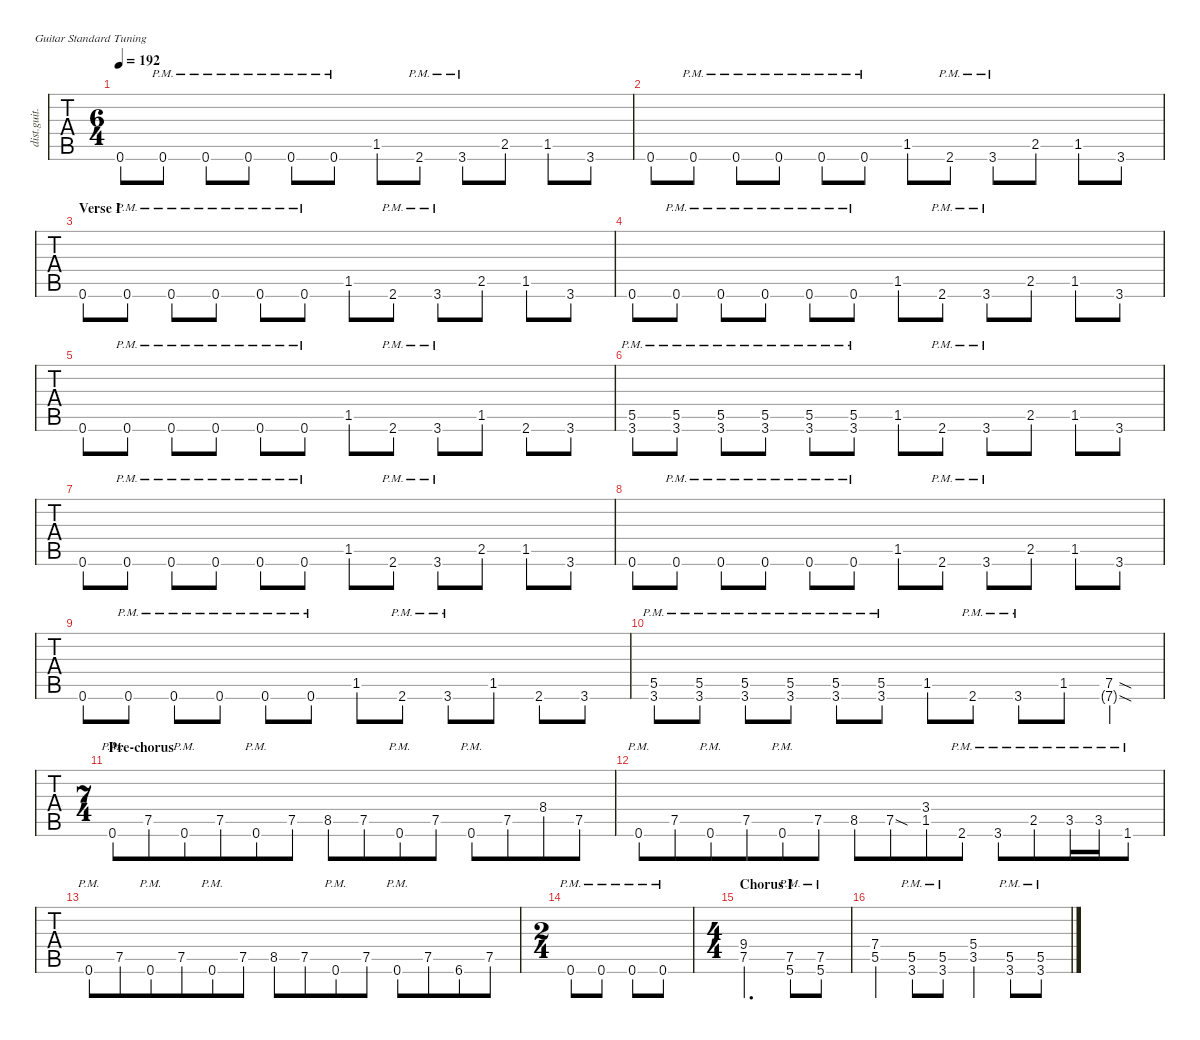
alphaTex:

\defaultSystemsLayout 4
\hideDynamics
\bracketExtendMode nobrackets
\otherSystemsTrackNameOrientation horizontal
\track ("Rhythm Guitar (James)" "dist.guit.") {defaultSystemsLayout 4 multiBarRest instrument distortionguitar}
\staff {tabs}
\tuning (E4 B3 G3 D3 A2 E2)
\ts (6 4)
\tempo 192
\clef g2
\scale
0.955854
\ks c
0.6.8{dy mf} 0.6{pm}.8 0.6{pm}.8 0.6{pm}.8 0.6{pm}.8 0.6{pm}.8 1.5{acc #}.8 2.6{pm acc #}.8 3.6{pm}.8 2.5.8 1.5{acc #}.8 3.6.8 |
\scale
0.973538 0.6.8 0.6{pm}.8 0.6{pm}.8 0.6{pm}.8 0.6{pm}.8 0.6{pm}.8 1.5{acc #}.8 2.6{pm acc #}.8 3.6{pm}.8 2.5.8 1.5{acc #}.8 3.6.8 |
\section ("" "Verse I")
\scale
1.06666 0.6.8 0.6{pm}.8 0.6{pm}.8 0.6{pm}.8 0.6{pm}.8 0.6{pm}.8 1.5{acc #}.8 2.6{pm acc #}.8 3.6{pm}.8 2.5.8 1.5{acc #}.8 3.6.8 |
\scale
0.977779 0.6.8 0.6{pm}.8 0.6{pm}.8 0.6{pm}.8 0.6{pm}.8 0.6{pm}.8 1.5{acc #}.8 2.6{pm acc #}.8 3.6{pm}.8 2.5.8 1.5{acc #}.8 3.6.8 |
\scale
0.977779 0.6.8 0.6{pm}.8 0.6{pm}.8 0.6{pm}.8 0.6{pm}.8 0.6{pm}.8 1.5{acc #}.8 2.6{pm acc #}.8 3.6{pm}.8 1.5{acc #}.8 2.6{acc #}.8 3.6.8 |
\scale
0.977779 (3.6{pm} 5.5{pm}).8 (3.6{pm} 5.5{pm}).8 (3.6{pm} 5.5{pm}).8 (3.6{pm} 5.5{pm}).8 (3.6{pm} 5.5{pm}).8 (3.6{pm} 5.5{pm}).8 1.5{acc #}.8 2.6{pm acc #}.8 3.6{pm}.8 2.5.8 1.5{acc #}.8 3.6.8 |
\scale
1.06666 0.6.8 0.6{pm}.8 0.6{pm}.8 0.6{pm}.8 0.6{pm}.8 0.6{pm}.8 1.5{acc #}.8 2.6{pm acc #}.8 3.6{pm}.8 2.5.8 1.5{acc #}.8 3.6.8 |
\scale
0.977779 0.6.8 0.6{pm}.8 0.6{pm}.8 0.6{pm}.8 0.6{pm}.8 0.6{pm}.8 1.5{acc #}.8 2.6{pm acc #}.8 3.6{pm}.8 2.5.8 1.5{acc #}.8 3.6.8 |
\scale
0.977779 0.6.8 0.6{pm}.8 0.6{pm}.8 0.6{pm}.8 0.6{pm}.8 0.6{pm}.8 1.5{acc #}.8 2.6{pm acc #}.8 3.6{pm}.8 1.5{acc #}.8 2.6{acc #}.8 3.6.8 |
\scale
0.977779 (3.6{pm} 5.5{pm}).8 (3.6{pm} 5.5{pm}).8 (3.6{pm} 5.5{pm}).8 (3.6{pm} 5.5{pm}).8 (3.6{pm} 5.5{pm}).8 (3.6{pm} 5.5{pm}).8 1.5{acc #}.8 2.6{pm acc #}.8 3.6{pm}.8 1.5{acc #}.8 (7.5{sod} 7.6{sod g}).4 |
\ts (7 4)
\beaming (8 6 4 4)
\section ("" "Pre-chorus")
\scale
1.10035 0.6{pm}.8 7.5.8 0.6{pm}.8 7.5.8 0.6{pm}.8 7.5.8 8.5.8 7.5.8 0.6{pm}.8 7.5.8 0.6{pm}.8 7.5.8 8.4{acc #}.8 7.5.8 |
\scale
0.941456 0.6{pm}.8 7.5.8 0.6{pm}.8 7.5.8 0.6{pm}.8 7.5.8 8.5.8 7.5{sod}.8 (1.5{acc #} 3.4).8 2.6{pm acc #}.8 3.6{pm}.8 2.5{pm}.8 3.5{pm}.16 3.5{pm}.16 1.6{pm}.8 |
\scale
0.941456 0.6{pm}.8 7.5.8 0.6{pm}.8 7.5.8 0.6{pm}.8 7.5.8 8.5.8 7.5.8 0.6{pm}.8 7.5.8 0.6{pm}.8 7.5.8 6.6{acc #}.8 7.5.8 |
\ts (2 4)
\beaming (8 2 2)
\scale
1.01673 0.6{pm}.8 0.6{pm}.8 0.6{pm}.8 0.6{pm}.8 |
\ts (4 4)
\beaming (8 2 2 2 2)
\section ("" "Chorus I")
\scale
1.11917 (7.5 9.4).2{d} (5.6{pm} 7.5{pm}).8 (5.6{pm} 7.5{pm}).8 |
\scale
0.960275 (5.5{st} 7.4{st}).4 (3.6{pm} 5.5{pm}).8 (3.6{pm} 5.5{pm}).8 (3.5{st} 5.4{st}).4 (3.6{pm} 5.5{pm}).8 (3.6{pm} 5.5{pm}).8
